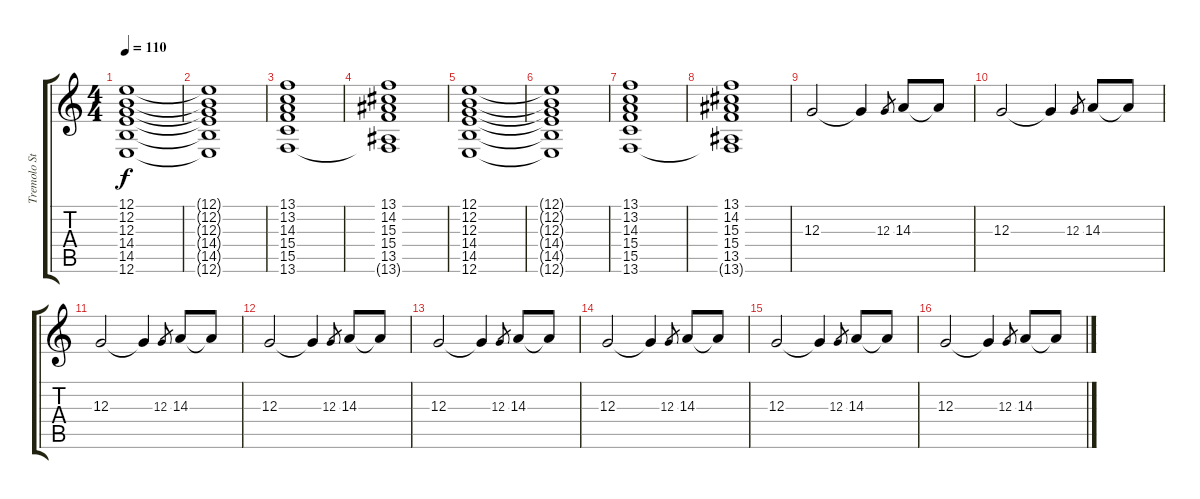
\track ("Tremolo Strings" "Tremolo St") {instrument tremolostrings}
\staff {score tabs}
\tuning (E4 B3 G3 D3 A2 E2) {hide}
\ts (4 4)
\tempo 110
\clef g2
\ks c
(12.1 12.2 12.3 14.4 14.5 12.6).1{dy f} |
(12.1{t} 12.2{t} 12.3{t} 14.4{t} 14.5{t} 12.6{t}).1 |
(13.1 13.2 14.3 15.4 15.5 13.6).1 |
(13.1 14.2 15.3 15.4 13.5 13.6{t}).1 |
(12.1 12.2 12.3 14.4 14.5 12.6).1 |
(12.1{t} 12.2{t} 12.3{t} 14.4{t} 14.5{t} 12.6{t}).1 |
(13.1 13.2 14.3 15.4 15.5 13.6).1 |
(13.1 14.2 15.3 15.4 13.5 13.6{t}).1 |
12.3.2{volume 13} 12.3{t}.4 12.3.8{gr} 14.3.8 14.3{t}.8 |
12.3.2 12.3{t}.4 12.3.8{gr} 14.3.8 14.3{t}.8 |
12.3.2 12.3{t}.4 12.3.8{gr} 14.3.8 14.3{t}.8 |
12.3.2 12.3{t}.4 12.3.8{gr} 14.3.8 14.3{t}.8 |
12.3.2 12.3{t}.4 12.3.8{gr} 14.3.8 14.3{t}.8 |
12.3.2 12.3{t}.4 12.3.8{gr} 14.3.8 14.3{t}.8 |
12.3.2 12.3{t}.4 12.3.8{gr} 14.3.8 14.3{t}.8 |
12.3.2 12.3{t}.4 12.3.8{gr} 14.3.8 14.3{t}.8
